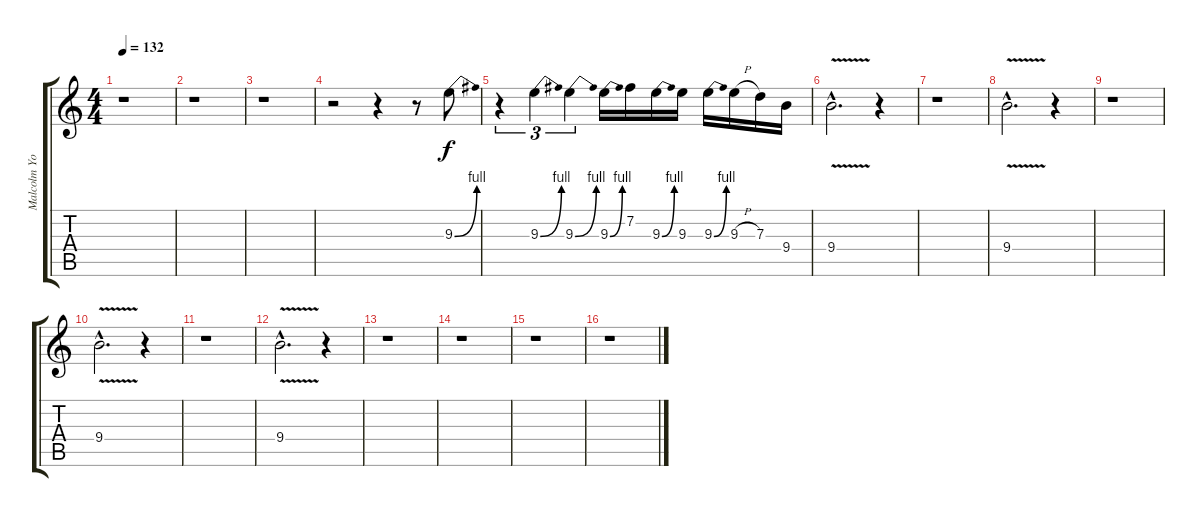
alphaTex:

\track ("Malcolm Young" "Malcolm Yo") {instrument overdrivenguitar}
\staff {score tabs}
\tuning (E4 B3 G3 D3 A2 E2) {hide}
\ts (4 4)
\tempo 132
\clef g2
\ks c
r.1{dy f} |
r.1 |
r.1 |
r.2 r.4 r.8 9.3{be (bend 0 0 60 4)}.8 |
r.4{tu (3 2)} 9.3{be (bend 0 0 60 4)}.4{tu (3 2)} 9.3{be (bend 0 0 60 4)}.4{tu (3 2)} 9.3{be (bend 0 0 60 4)}.16 7.2.16 9.3{be (bend 0 0 60 4)}.16 9.3.16 9.3{be (bend 0 0 60 4)}.16 9.3{h}.16 7.3.16 9.4.16 |
9.4{v hac}.2{d} r.4 |
r.1 |
9.4{v hac}.2{d} r.4 |
r.1 |
9.4{v hac}.2{d} r.4 |
r.1 |
9.4{v hac}.2{d} r.4 |
r.1 |
r.1 |
r.1 |
r.1
